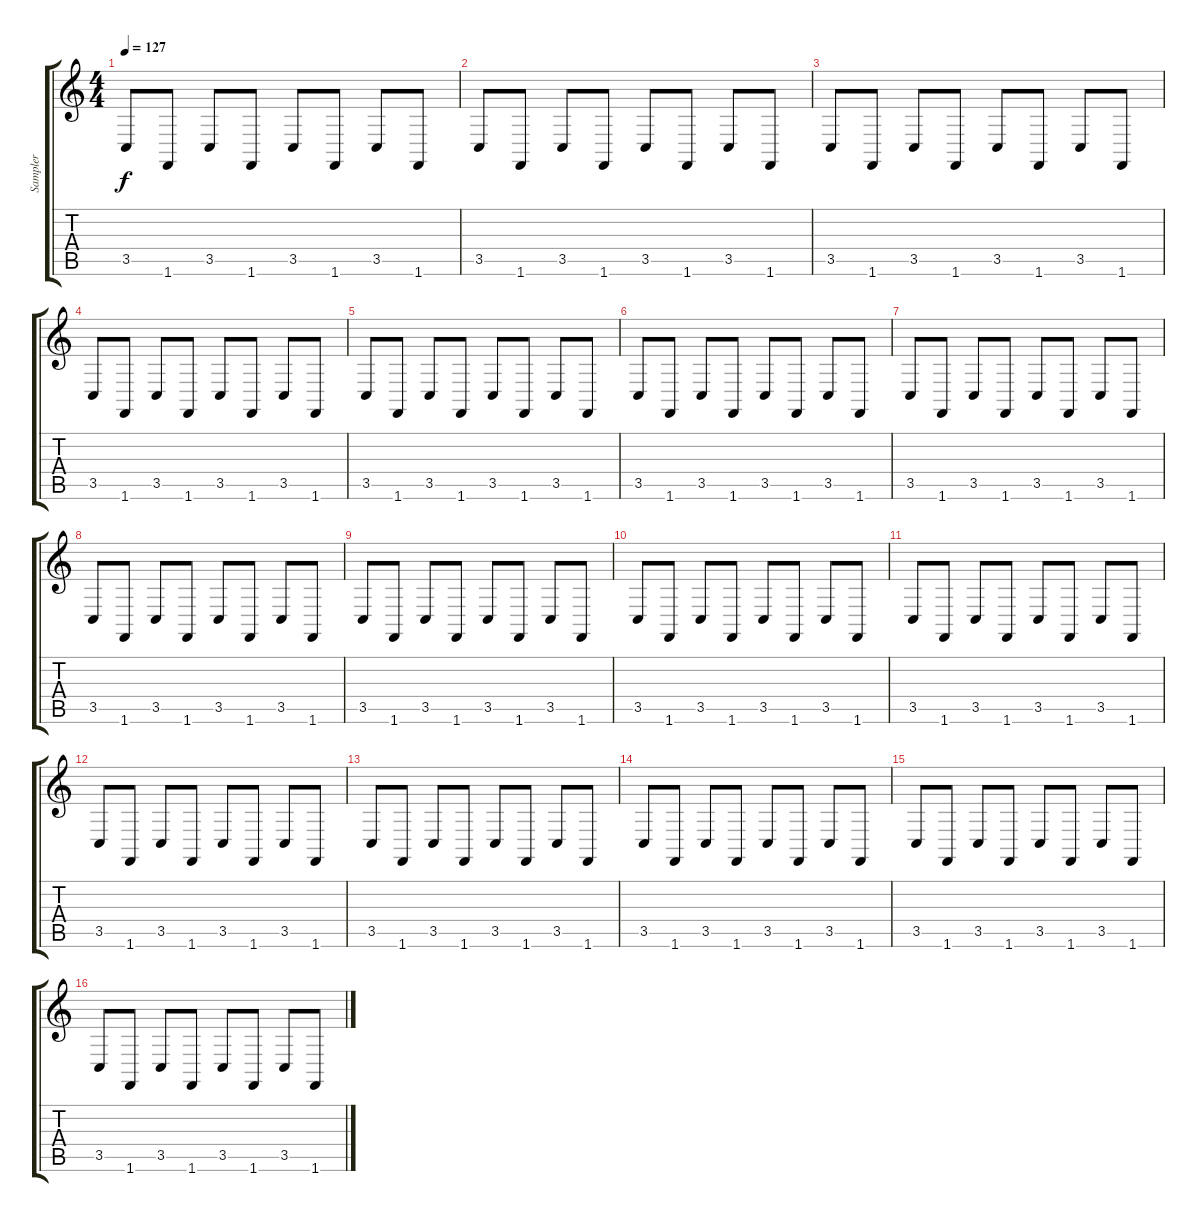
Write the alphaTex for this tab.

\track ("Sampler" "Sampler") {instrument lead2sawtooth}
\staff {score tabs}
\tuning (E4 B3 G3 D3 A2 E2) {hide}
\ts (4 4)
\tempo 127
\clef g2
\ks c
3.5.8{dy f} 1.6.8 3.5.8 1.6.8 3.5.8 1.6.8 3.5.8 1.6.8 |
3.5.8 1.6.8 3.5.8 1.6.8 3.5.8 1.6.8 3.5.8 1.6.8 |
3.5.8 1.6.8 3.5.8 1.6.8 3.5.8 1.6.8 3.5.8 1.6.8 |
3.5.8 1.6.8 3.5.8 1.6.8 3.5.8 1.6.8 3.5.8 1.6.8 |
3.5.8 1.6.8 3.5.8 1.6.8 3.5.8 1.6.8 3.5.8 1.6.8 |
3.5.8 1.6.8 3.5.8 1.6.8 3.5.8 1.6.8 3.5.8 1.6.8 |
3.5.8 1.6.8 3.5.8 1.6.8 3.5.8 1.6.8 3.5.8 1.6.8 |
3.5.8 1.6.8 3.5.8 1.6.8 3.5.8 1.6.8 3.5.8 1.6.8 |
3.5.8 1.6.8 3.5.8 1.6.8 3.5.8 1.6.8 3.5.8 1.6.8 |
3.5.8 1.6.8 3.5.8 1.6.8 3.5.8 1.6.8 3.5.8 1.6.8 |
3.5.8 1.6.8 3.5.8 1.6.8 3.5.8 1.6.8 3.5.8 1.6.8 |
3.5.8 1.6.8 3.5.8 1.6.8 3.5.8 1.6.8 3.5.8 1.6.8 |
3.5.8 1.6.8 3.5.8 1.6.8 3.5.8 1.6.8 3.5.8 1.6.8 |
3.5.8 1.6.8 3.5.8 1.6.8 3.5.8 1.6.8 3.5.8 1.6.8 |
3.5.8 1.6.8 3.5.8 1.6.8 3.5.8 1.6.8 3.5.8 1.6.8 |
3.5.8 1.6.8 3.5.8 1.6.8 3.5.8 1.6.8 3.5.8 1.6.8
